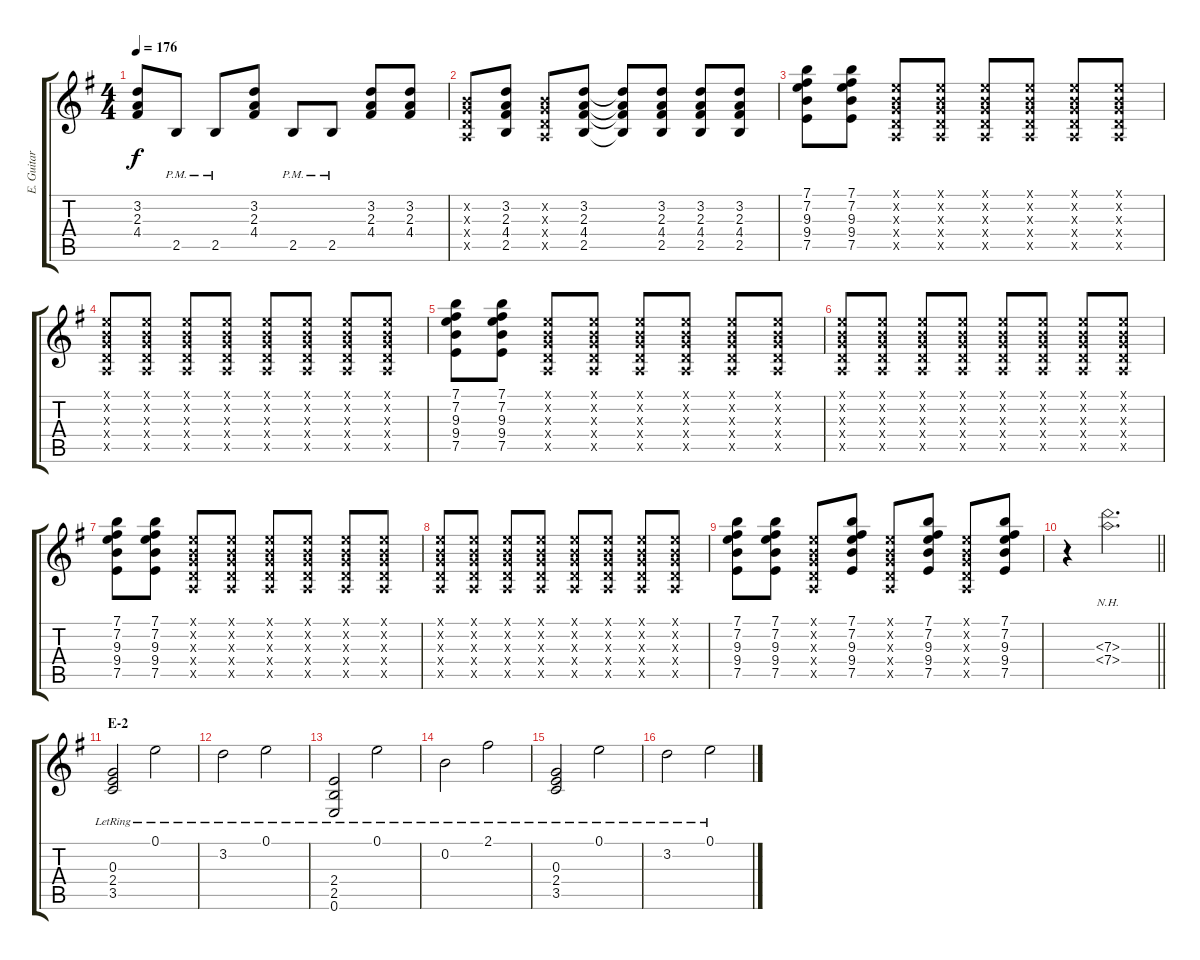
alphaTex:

\track ("E. Guitar II" "E. Guitar ") {instrument electricguitarclean}
\staff {score tabs}
\tuning (E4 B3 G3 D3 A2 E2) {hide}
\ts (4 4)
\tempo 176
\clef g2
\ks g
(3.2 2.3 4.4).8{dy f} 2.5{pm}.8 2.5{pm}.8 (3.2 2.3 4.4).8 2.5{pm}.8 2.5{pm}.8 (3.2 2.3 4.4).8 (3.2 2.3 4.4).8 |
(0.2{x} 0.3{x} 0.4{x} 0.5{x}).8 (3.2 2.3 4.4 2.5).8 (0.2{x} 0.3{x} 0.4{x} 0.5{x}).8 (3.2 2.3 4.4 2.5).8 (3.2{t} 2.3{t} 4.4{t} 2.5{t}).8 (3.2 2.3 4.4 2.5).8 (3.2 2.3 4.4 2.5).8 (3.2 2.3 4.4 2.5).8 |
(7.1 7.2 9.3 9.4 7.5).8 (7.1 7.2 9.3 9.4 7.5).8 (0.1{x} 0.2{x} 0.3{x} 0.4{x} 0.5{x}).8 (0.1{x} 0.2{x} 0.3{x} 0.4{x} 0.5{x}).8 (0.1{x} 0.2{x} 0.3{x} 0.4{x} 0.5{x}).8 (0.1{x} 0.2{x} 0.3{x} 0.4{x} 0.5{x}).8 (0.1{x} 0.2{x} 0.3{x} 0.4{x} 0.5{x}).8 (0.1{x} 0.2{x} 0.3{x} 0.4{x} 0.5{x}).8 |
(0.1{x} 0.2{x} 0.3{x} 0.4{x} 0.5{x}).8 (0.1{x} 0.2{x} 0.3{x} 0.4{x} 0.5{x}).8 (0.1{x} 0.2{x} 0.3{x} 0.4{x} 0.5{x}).8 (0.1{x} 0.2{x} 0.3{x} 0.4{x} 0.5{x}).8 (0.1{x} 0.2{x} 0.3{x} 0.4{x} 0.5{x}).8 (0.1{x} 0.2{x} 0.3{x} 0.4{x} 0.5{x}).8 (0.1{x} 0.2{x} 0.3{x} 0.4{x} 0.5{x}).8 (0.1{x} 0.2{x} 0.3{x} 0.4{x} 0.5{x}).8 |
(7.1 7.2 9.3 9.4 7.5).8 (7.1 7.2 9.3 9.4 7.5).8 (0.1{x} 0.2{x} 0.3{x} 0.4{x} 0.5{x}).8 (0.1{x} 0.2{x} 0.3{x} 0.4{x} 0.5{x}).8 (0.1{x} 0.2{x} 0.3{x} 0.4{x} 0.5{x}).8 (0.1{x} 0.2{x} 0.3{x} 0.4{x} 0.5{x}).8 (0.1{x} 0.2{x} 0.3{x} 0.4{x} 0.5{x}).8 (0.1{x} 0.2{x} 0.3{x} 0.4{x} 0.5{x}).8 |
(0.1{x} 0.2{x} 0.3{x} 0.4{x} 0.5{x}).8 (0.1{x} 0.2{x} 0.3{x} 0.4{x} 0.5{x}).8 (0.1{x} 0.2{x} 0.3{x} 0.4{x} 0.5{x}).8 (0.1{x} 0.2{x} 0.3{x} 0.4{x} 0.5{x}).8 (0.1{x} 0.2{x} 0.3{x} 0.4{x} 0.5{x}).8 (0.1{x} 0.2{x} 0.3{x} 0.4{x} 0.5{x}).8 (0.1{x} 0.2{x} 0.3{x} 0.4{x} 0.5{x}).8 (0.1{x} 0.2{x} 0.3{x} 0.4{x} 0.5{x}).8 |
(7.1 7.2 9.3 9.4 7.5).8 (7.1 7.2 9.3 9.4 7.5).8 (0.1{x} 0.2{x} 0.3{x} 0.4{x} 0.5{x}).8 (0.1{x} 0.2{x} 0.3{x} 0.4{x} 0.5{x}).8 (0.1{x} 0.2{x} 0.3{x} 0.4{x} 0.5{x}).8 (0.1{x} 0.2{x} 0.3{x} 0.4{x} 0.5{x}).8 (0.1{x} 0.2{x} 0.3{x} 0.4{x} 0.5{x}).8 (0.1{x} 0.2{x} 0.3{x} 0.4{x} 0.5{x}).8 |
(0.1{x} 0.2{x} 0.3{x} 0.4{x} 0.5{x}).8 (0.1{x} 0.2{x} 0.3{x} 0.4{x} 0.5{x}).8 (0.1{x} 0.2{x} 0.3{x} 0.4{x} 0.5{x}).8 (0.1{x} 0.2{x} 0.3{x} 0.4{x} 0.5{x}).8 (0.1{x} 0.2{x} 0.3{x} 0.4{x} 0.5{x}).8 (0.1{x} 0.2{x} 0.3{x} 0.4{x} 0.5{x}).8 (0.1{x} 0.2{x} 0.3{x} 0.4{x} 0.5{x}).8 (0.1{x} 0.2{x} 0.3{x} 0.4{x} 0.5{x}).8 |
(7.1 7.2 9.3 9.4 7.5).8 (7.1 7.2 9.3 9.4 7.5).8 (0.1{x} 0.2{x} 0.3{x} 0.4{x} 0.5{x}).8 (7.1 7.2 9.3 9.4 7.5).8 (0.1{x} 0.2{x} 0.3{x} 0.4{x} 0.5{x}).8 (7.1 7.2 9.3 9.4 7.5).8 (0.1{x} 0.2{x} 0.3{x} 0.4{x} 0.5{x}).8 (7.1 7.2 9.3 9.4 7.5).8 |
\barLineRight lightlight
r.4 (7.3{nh} 7.4{nh}).2{d} |
\section ("" "E-2")
(0.3{lr} 2.4{lr} 3.5{lr}).2 0.1{lr}.2 |
3.2{lr}.2 0.1{lr}.2 |
(2.4{lr} 2.5{lr} 0.6{lr}).2 0.1{lr}.2 |
0.2{lr}.2 2.1{lr}.2 |
(0.3{lr} 2.4{lr} 3.5{lr}).2 0.1{lr}.2 |
3.2{lr}.2 0.1{lr}.2
